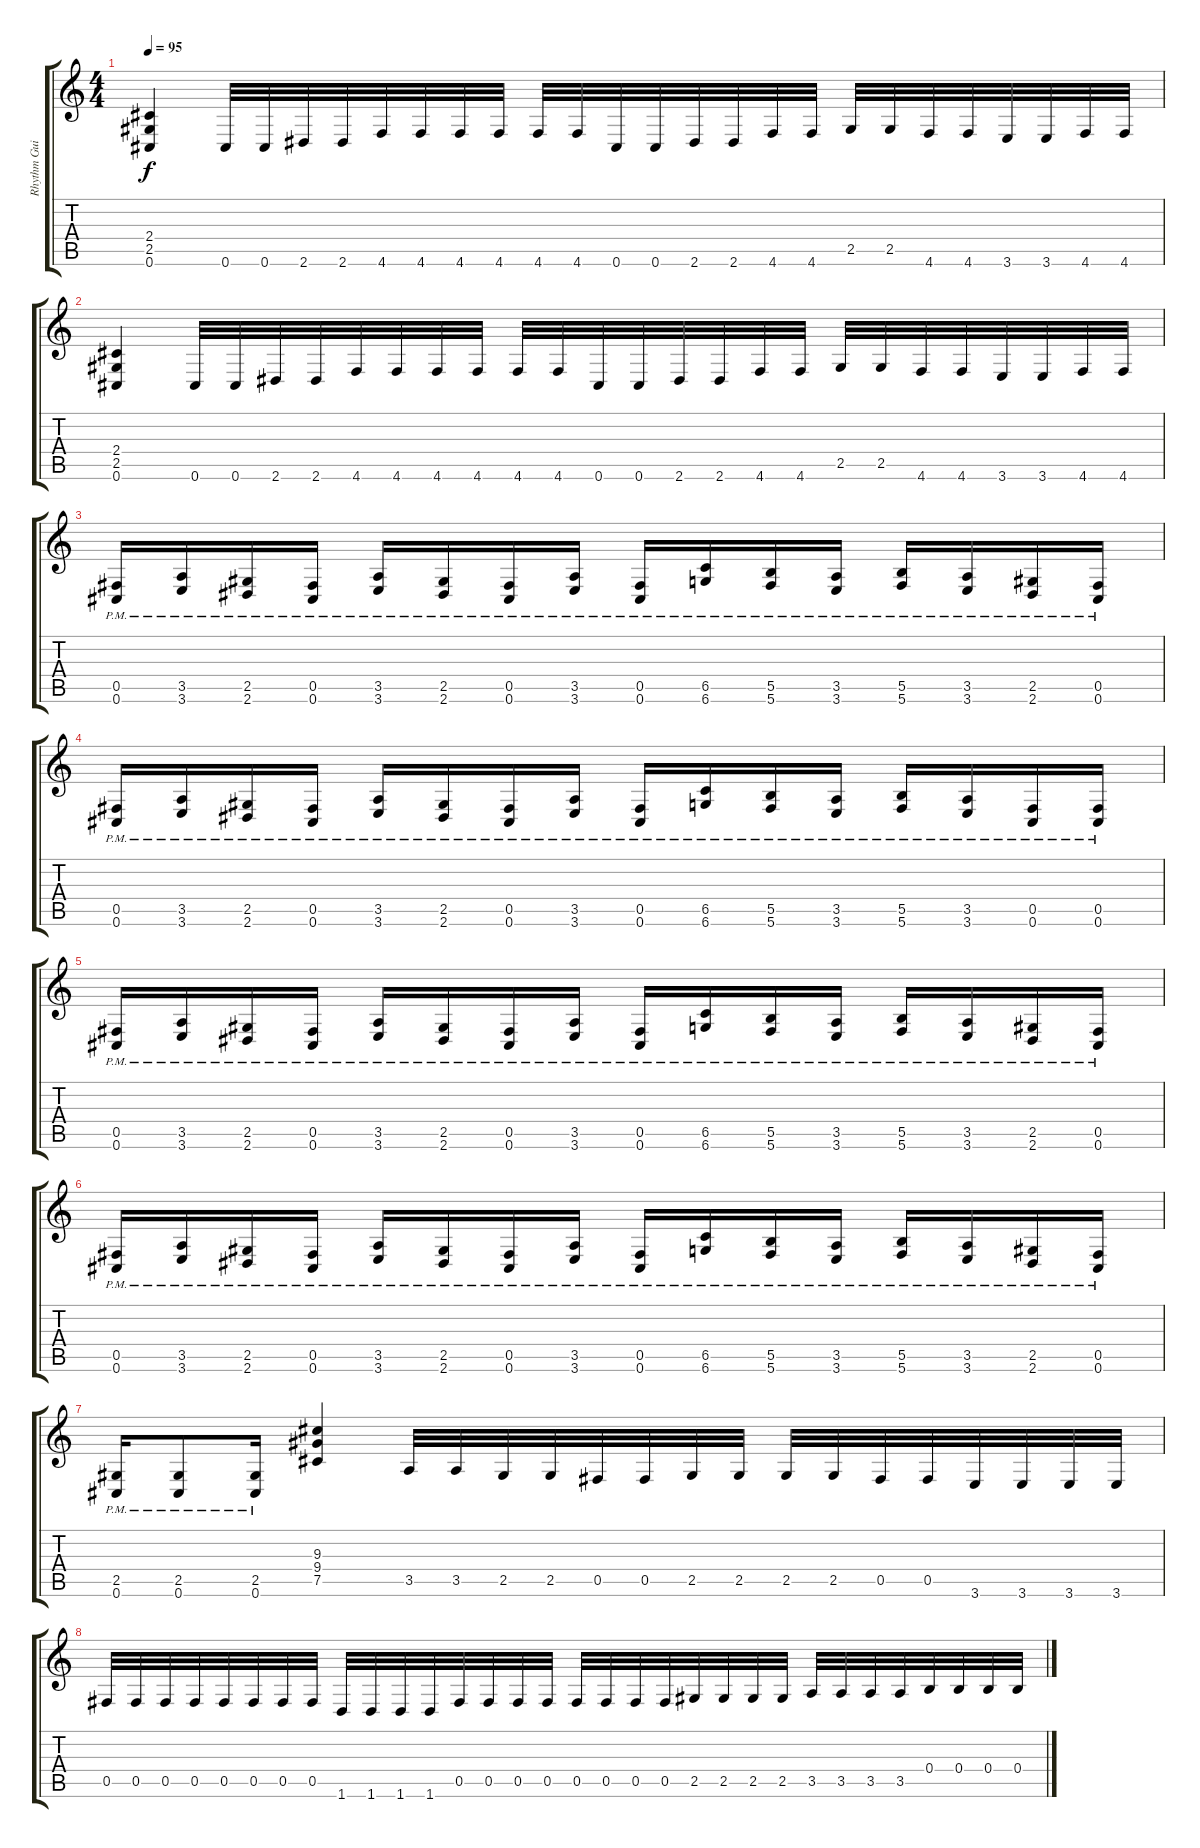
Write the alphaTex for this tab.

\track ("Rhythm Guitar" "Rhythm Gui") {instrument distortionguitar}
\staff {score tabs}
\tuning (Db4 Ab3 E3 B2 Gb2 Db2) {hide}
\ts (4 4)
\tempo 95
\clef g2
\ks c
(2.4 2.5 0.6).4{dy f} 0.6.32 0.6.32 2.6.32 2.6.32 4.6.32 4.6.32 4.6.32 4.6.32 4.6.32 4.6.32 0.6.32 0.6.32 2.6.32 2.6.32 4.6.32 4.6.32 2.5.32 2.5.32 4.6.32 4.6.32 3.6.32 3.6.32 4.6.32 4.6.32 |
(2.4 2.5 0.6).4 0.6.32 0.6.32 2.6.32 2.6.32 4.6.32 4.6.32 4.6.32 4.6.32 4.6.32 4.6.32 0.6.32 0.6.32 2.6.32 2.6.32 4.6.32 4.6.32 2.5.32 2.5.32 4.6.32 4.6.32 3.6.32 3.6.32 4.6.32 4.6.32 |
(0.5{pm} 0.6{pm}).16{volume 16} (3.5{pm} 3.6{pm}).16 (2.5{pm} 2.6{pm}).16 (0.5{pm} 0.6{pm}).16 (3.5{pm} 3.6{pm}).16 (2.5{pm} 2.6{pm}).16 (0.5{pm} 0.6{pm}).16 (3.5{pm} 3.6{pm}).16 (0.5{pm} 0.6{pm}).16 (6.5{pm} 6.6{pm}).16 (5.5{pm} 5.6{pm}).16 (3.5{pm} 3.6{pm}).16 (5.5{pm} 5.6{pm}).16 (3.5{pm} 3.6{pm}).16 (2.5{pm} 2.6{pm}).16 (0.5{pm} 0.6{pm}).16 |
(0.5{pm} 0.6{pm}).16 (3.5{pm} 3.6{pm}).16 (2.5{pm} 2.6{pm}).16 (0.5{pm} 0.6{pm}).16 (3.5{pm} 3.6{pm}).16 (2.5{pm} 2.6{pm}).16 (0.5{pm} 0.6{pm}).16 (3.5{pm} 3.6{pm}).16 (0.5{pm} 0.6{pm}).16 (6.5{pm} 6.6{pm}).16 (5.5{pm} 5.6{pm}).16 (3.5{pm} 3.6{pm}).16 (5.5{pm} 5.6{pm}).16 (3.5{pm} 3.6{pm}).16 (0.5{pm} 0.6{pm}).16 (0.5{pm} 0.6{pm}).16 |
(0.5{pm} 0.6{pm}).16 (3.5{pm} 3.6{pm}).16 (2.5{pm} 2.6{pm}).16 (0.5{pm} 0.6{pm}).16 (3.5{pm} 3.6{pm}).16 (2.5{pm} 2.6{pm}).16 (0.5{pm} 0.6{pm}).16 (3.5{pm} 3.6{pm}).16 (0.5{pm} 0.6{pm}).16 (6.5{pm} 6.6{pm}).16 (5.5{pm} 5.6{pm}).16 (3.5{pm} 3.6{pm}).16 (5.5{pm} 5.6{pm}).16 (3.5{pm} 3.6{pm}).16 (2.5{pm} 2.6{pm}).16 (0.5{pm} 0.6{pm}).16 |
(0.5{pm} 0.6{pm}).16 (3.5{pm} 3.6{pm}).16 (2.5{pm} 2.6{pm}).16 (0.5{pm} 0.6{pm}).16 (3.5{pm} 3.6{pm}).16 (2.5{pm} 2.6{pm}).16 (0.5{pm} 0.6{pm}).16 (3.5{pm} 3.6{pm}).16 (0.5{pm} 0.6{pm}).16 (6.5{pm} 6.6{pm}).16 (5.5{pm} 5.6{pm}).16 (3.5{pm} 3.6{pm}).16 (5.5{pm} 5.6{pm}).16 (3.5{pm} 3.6{pm}).16 (2.5{pm} 2.6{pm}).16 (0.5{pm} 0.6{pm}).16 |
(2.5{pm} 0.6{pm}).16 (2.5{pm} 0.6{pm}).8 (2.5{pm} 0.6{pm}).16 (9.3 9.4 7.5).4 3.5.32 3.5.32 2.5.32 2.5.32 0.5.32 0.5.32 2.5.32 2.5.32 2.5.32 2.5.32 0.5.32 0.5.32 3.6.32 3.6.32 3.6.32 3.6.32 |
0.5.32 0.5.32 0.5.32 0.5.32 0.5.32 0.5.32 0.5.32 0.5.32 1.6.32 1.6.32 1.6.32 1.6.32 0.5.32 0.5.32 0.5.32 0.5.32 0.5.32 0.5.32 0.5.32 0.5.32 2.5.32 2.5.32 2.5.32 2.5.32 3.5.32 3.5.32 3.5.32 3.5.32 0.4.32 0.4.32 0.4.32 0.4.32
